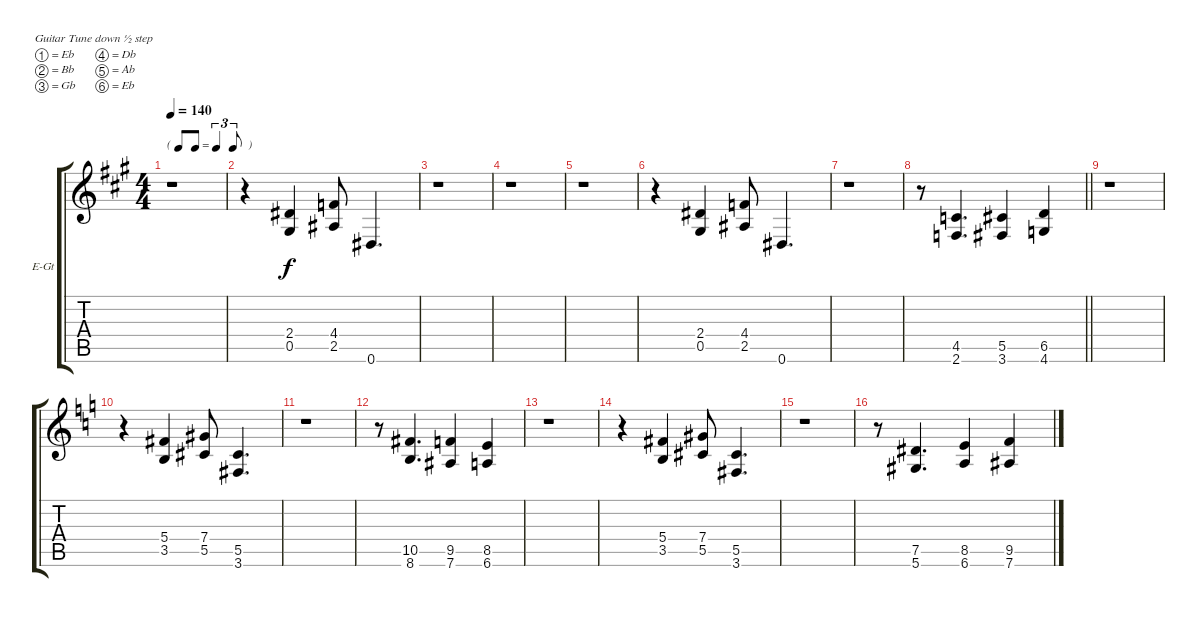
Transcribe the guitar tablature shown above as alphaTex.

\bracketExtendMode groupsimilarinstruments
\firstSystemTrackNameOrientation horizontal
\otherSystemsTrackNameOrientation horizontal
\track ("Distortion" "E-Gt") {instrument distortionguitar}
\staff {score tabs}
\tuning (Eb4 Bb3 Gb3 Db3 Ab2 Eb2)
\ts (4 4)
\tf triplet8th
\section ("" " ")
\tempo 140
\clef g2
\ks a
r.1{dy f} |
r.4 (2.4 0.5).4 (4.4 2.5).8 0.6.4{d} |
r.1 |
r.1 |
r.1 |
r.4 (2.4 0.5).4 (4.4 2.5).8 0.6.4{d} |
r.1 |
\barLineRight lightlight
r.8 (4.5 2.6).4{d} (5.5 3.6).4 (6.5 4.6).4 |
\section ("" " ")
r.1 |
\ks c
r.4 (5.4 3.5).4 (7.4 5.5).8 (5.5 3.6).4{d} |
r.1 |
r.8 (10.5 8.6).4{d} (9.5 7.6).4 (8.5 6.6).4 |
r.1 |
r.4 (5.4 3.5).4 (7.4 5.5).8 (5.5 3.6).4{d} |
r.1 |
r.8 (7.5 5.6).4{d} (8.5 6.6).4 (9.5 7.6).4
